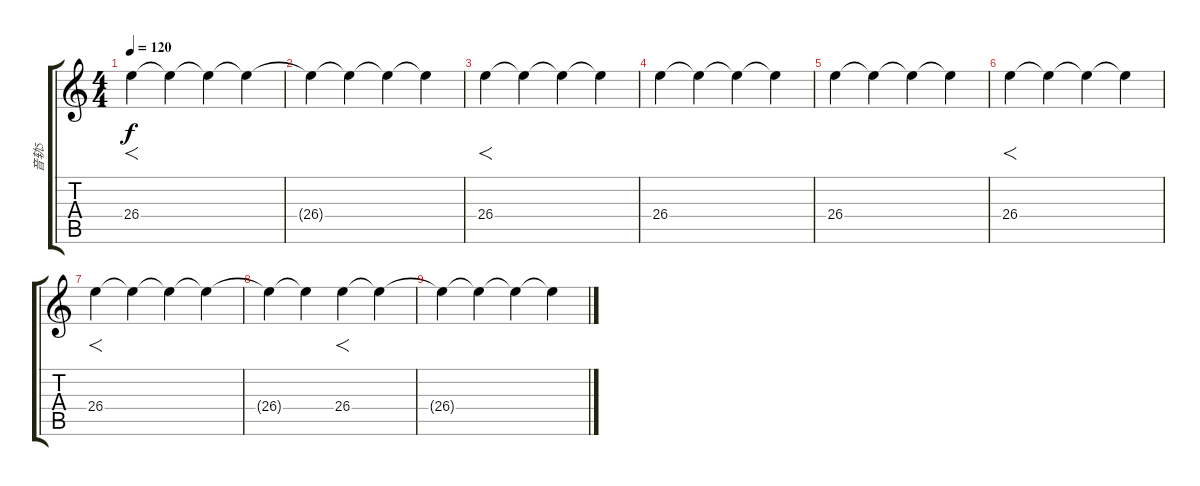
\track ("音轨5" "音轨5") {instrument ocarina}
\staff {score tabs}
\tuning (E4 B3 G3 D3 A2 E2) {hide}
\ts (4 4)
\tempo 120
\clef g2
\ks c
26.4.4{f dy f} 26.4{t}.4 26.4{t}.4 26.4{t}.4 |
26.4{t}.4 26.4{t}.4 26.4{t}.4 26.4{t}.4 |
26.4.4{f} 26.4{t}.4 26.4{t}.4 26.4{t}.4 |
26.4.4 26.4{t}.4 26.4{t}.4 26.4{t}.4 |
26.4.4 26.4{t}.4 26.4{t}.4 26.4{t}.4 |
26.4.4{f} 26.4{t}.4 26.4{t}.4 26.4{t}.4 |
26.4.4{f} 26.4{t}.4 26.4{t}.4 26.4{t}.4 |
26.4{t}.4 26.4{t}.4 26.4.4{f} 26.4{t}.4 |
26.4{t}.4 26.4{t}.4 26.4{t}.4 26.4{t}.4
